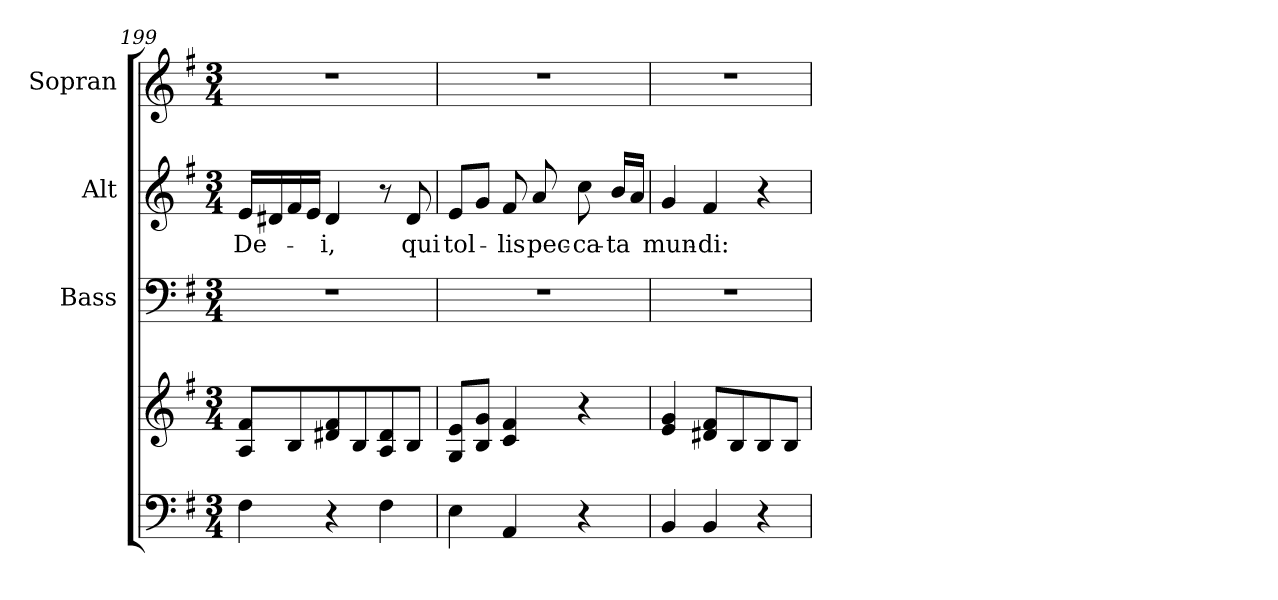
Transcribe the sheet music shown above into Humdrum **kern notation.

**kern	**kern	**kern	**kern	**text	**kern
*part4	*part4	*part3	*part2	*part2	*part1
*staff5	*staff4	*staff3	*staff2	*staff2	*staff1
*	*	*I"Bass	*I"Alt	*	*I"Sopran
*	*	*I'B.	*I'A.	*	*I'S.
*clefF4	*clefG2	*clefF4	*clefG2	*	*clefG2
*k[f#]	*k[f#]	*k[f#]	*k[f#]	*	*k[f#]
*G:	*G:	*G:	*G:	*	*G:
*M3/4	*M3/4	*M3/4	*M3/4	*	*M3/4
=199	=199	=199	=199	=199	=199
!	!	!	!	!LO:LY:b	!
4F#\	8A/ 8f#/L	2.r	16e/LL	De-	2.r
.	.	.	16d#X/	.	.
.	8B/	.	16f#/	.	.
.	.	.	16e/JJ	.	.
!	!	!	!	!LO:LY:b	!
4r	8d#X/ 8f#/	.	4d#/	-i,	.
.	8B/	.	.	.	.
4F#\	8A/ 8d#/	.	8r	.	.
!	!	!	!	!LO:LY:b	!
.	8B/J	.	8d#/	qui	.
=200	=200	=200	=200	=200	=200
!	!	!	!	!LO:LY:b	!
4E\	8G/ 8e/L	2.r	8e/L	tol-	2.r
.	8B/ 8g/J	.	8g/J	.	.
!	!	!	!	!LO:LY:b	!
4AA/	4c/ 4f#/	.	8f#/	-lis	.
!	!	!	!	!LO:LY:b	!
.	.	.	8a/	pec-	.
!	!	!	!	!LO:LY:b	!
4r	4r	.	8cc\	-ca-	.
!	!	!	!	!LO:LY:b	!
.	.	.	16b/LL	-ta	.
.	.	.	16a/JJ	.	.
=201	=201	=201	=201	=201	=201
!	!	!	!	!LO:LY:b	!
4BB/	4e/ 4g/	2.r	4g/	mun-	2.r
!	!	!	!	!LO:LY:b	!
4BB/	8d#X/ 8f#/L	.	4f#/	-di:	.
.	8B/	.	.	.	.
4r	8B/	.	4r	.	.
.	8B/J	.	.	.	.
=	=	=	=	=	=
*-	*-	*-	*-	*-	*-
